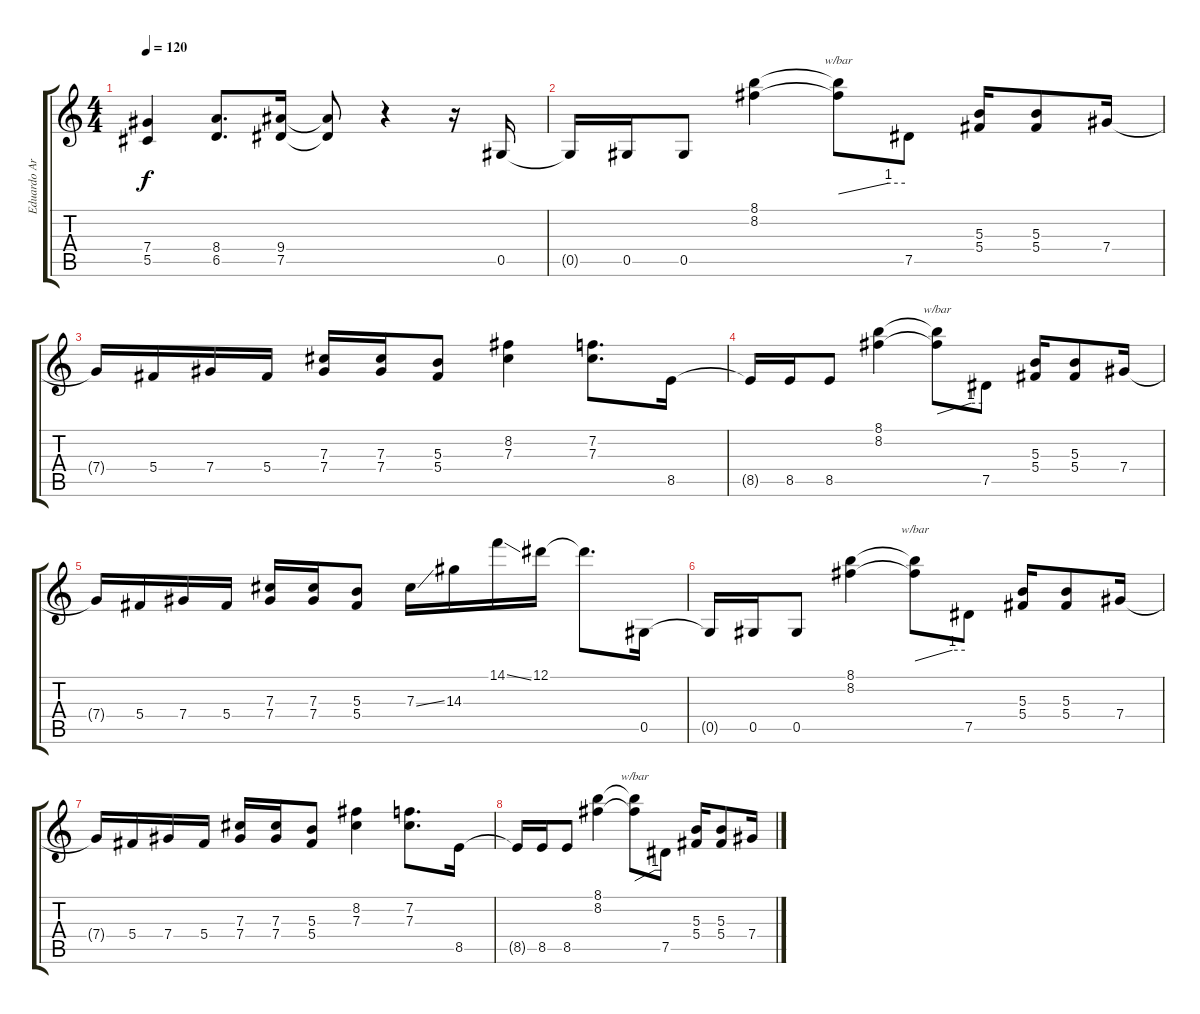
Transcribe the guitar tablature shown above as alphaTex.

\track ("Eduardo Ardanuy" "Eduardo Ar") {instrument distortionguitar}
\staff {score tabs}
\tuning (Eb4 Bb3 Gb3 Db3 Ab2 Eb2) {hide}
\ts (4 4)
\tempo 120
\clef g2
\ks c
(7.4{t} 5.5{t}).4{dy f} (8.4 6.5).8{d} (9.4 7.5).16 (9.4{t} 7.5{t}).8 r.4 r.16 0.5.16 |
0.5{t}.16 0.5.16 0.5.8 (8.1 8.2).4 (8.1{t} 8.2{t}).8{tbe (custom default 0 0 45 4 60 4)} 7.5.8 (5.3 5.4).16 (5.3 5.4).8 7.4.16 |
7.4{t}.16 5.4.16 7.4.16 5.4.16 (7.3 7.4).16 (7.3 7.4).16 (5.3 5.4).8 (8.2 7.3).4 (7.2 7.3).8{d} 8.5.16 |
8.5{t}.16 8.5.16 8.5.8 (8.1 8.2).4 (8.1{t} 8.2{t}).8{tbe (custom default 0 0 45 4 60 4)} 7.5.8 (5.3 5.4).16 (5.3 5.4).8 7.4.16 |
7.4{t}.16 5.4.16 7.4.16 5.4.16 (7.3 7.4).16 (7.3 7.4).16 (5.3 5.4).8 7.3{ss}.16 14.3.16 14.1{ss}.16 12.1.16 12.1{t}.8{d} 0.5.16 |
0.5{t}.16 0.5.16 0.5.8 (8.1 8.2).4 (8.1{t} 8.2{t}).8{tbe (custom default 0 0 45 4 60 4)} 7.5.8 (5.3 5.4).16 (5.3 5.4).8 7.4.16 |
7.4{t}.16 5.4.16 7.4.16 5.4.16 (7.3 7.4).16 (7.3 7.4).16 (5.3 5.4).8 (8.2 7.3).4 (7.2 7.3).8{d} 8.5.16 |
8.5{t}.16 8.5.16 8.5.8 (8.1 8.2).4 (8.1{t} 8.2{t}).8{tbe (custom default 0 0 45 4 60 4)} 7.5.8 (5.3 5.4).16 (5.3 5.4).8 7.4.16
